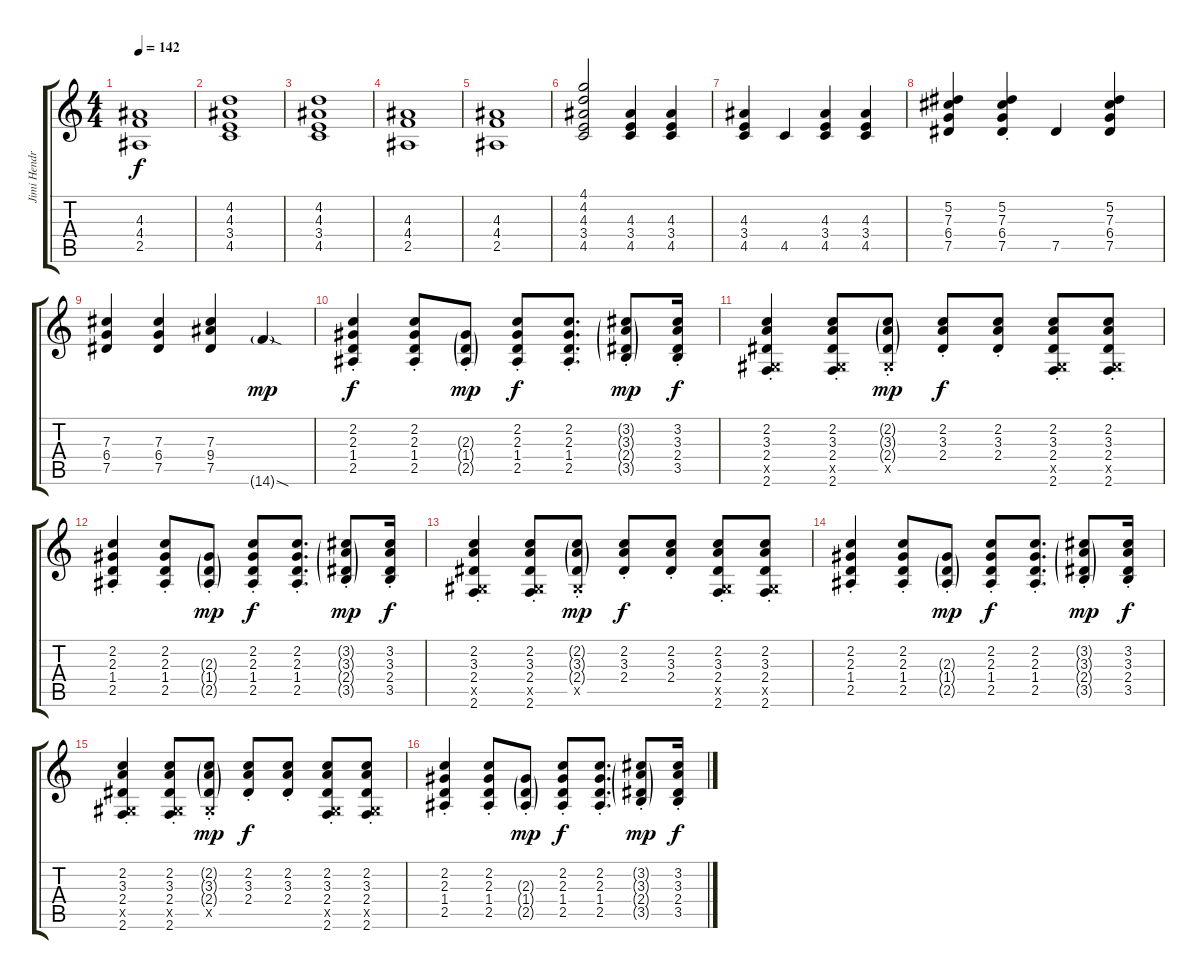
\track ("Jimi Hendrix rhythm" "Jimi Hendr") {instrument electricguitarjazz}
\staff {score tabs}
\tuning (Eb4 Bb3 Gb3 Db3 Ab2 Eb2) {hide}
\ts (4 4)
\tempo 142
\clef g2
\ks c
(4.3 4.4 2.5).1{dy f} |
(4.2 4.3 3.4 4.5).1 |
(4.2 4.3 3.4 4.5).1 |
(4.3 4.4 2.5).1 |
(4.3 4.4 2.5).1 |
(4.1 4.2 4.3 3.4 4.5).2 (4.3 3.4 4.5).4 (4.3 3.4 4.5).4 |
(4.3 3.4 4.5).4 4.5.4 (4.3 3.4 4.5).4 (4.3 3.4 4.5).4 |
(5.2 7.3 6.4 7.5).4 (5.2{st} 7.3{st} 6.4{st} 7.5{st}).4 7.5.4 (5.2 7.3 6.4 7.5).4 |
(7.3 6.4 7.5).4 (7.3 6.4 7.5).4 (7.3 9.4 7.5).4 14.6{sod g}.4{dy mp} |
(2.2{st} 2.3{st} 1.4{st} 2.5{st}).4{dy f} (2.2{st} 2.3{st} 1.4{st} 2.5{st}).8 (2.3{g st} 1.4{g st} 2.5{g st}).8{dy mp} (2.2{st} 2.3{st} 1.4{st} 2.5{st}).8{dy f} (2.2{st} 2.3{st} 1.4{st} 2.5{st}).8{d} (3.2{g st} 3.3{g st} 2.4{g st} 3.5{g st}).8{dy mp} (3.2{st} 3.3{st} 2.4{st} 3.5{st}).16{dy f} |
(2.2{st} 3.3{st} 2.4{st} 0.5{x} 2.6).4 (2.2{st} 3.3{st} 2.4{st} 0.5{x} 2.6).8 (2.2{g st} 3.3{g st} 2.4{g st} 0.5{x}).8{dy mp} (2.2{st} 3.3{st} 2.4{st}).8{dy f} (2.2{st} 3.3{st} 2.4{st}).8 (2.2{st} 3.3{st} 2.4{st} 0.5{x} 2.6{st}).8 (2.2{st} 3.3{st} 2.4{st} 0.5{x} 2.6).8 |
(2.2{st} 2.3{st} 1.4{st} 2.5{st}).4 (2.2{st} 2.3{st} 1.4{st} 2.5{st}).8 (2.3{g st} 1.4{g st} 2.5{g st}).8{dy mp} (2.2{st} 2.3{st} 1.4{st} 2.5{st}).8{dy f} (2.2{st} 2.3{st} 1.4{st} 2.5{st}).8{d} (3.2{g st} 3.3{g st} 2.4{g st} 3.5{g st}).8{dy mp} (3.2{st} 3.3{st} 2.4{st} 3.5{st}).16{dy f} |
(2.2{st} 3.3{st} 2.4{st} 0.5{x} 2.6).4 (2.2{st} 3.3{st} 2.4{st} 0.5{x} 2.6).8 (2.2{g st} 3.3{g st} 2.4{g st} 0.5{x}).8{dy mp} (2.2{st} 3.3{st} 2.4{st}).8{dy f} (2.2{st} 3.3{st} 2.4{st}).8 (2.2{st} 3.3{st} 2.4{st} 0.5{x} 2.6{st}).8 (2.2{st} 3.3{st} 2.4{st} 0.5{x} 2.6).8 |
(2.2{st} 2.3{st} 1.4{st} 2.5{st}).4 (2.2{st} 2.3{st} 1.4{st} 2.5{st}).8 (2.3{g st} 1.4{g st} 2.5{g st}).8{dy mp} (2.2{st} 2.3{st} 1.4{st} 2.5{st}).8{dy f} (2.2{st} 2.3{st} 1.4{st} 2.5{st}).8{d} (3.2{g st} 3.3{g st} 2.4{g st} 3.5{g st}).8{dy mp} (3.2{st} 3.3{st} 2.4{st} 3.5{st}).16{dy f} |
(2.2{st} 3.3{st} 2.4{st} 0.5{x} 2.6).4 (2.2{st} 3.3{st} 2.4{st} 0.5{x} 2.6).8 (2.2{g st} 3.3{g st} 2.4{g st} 0.5{x}).8{dy mp} (2.2{st} 3.3{st} 2.4{st}).8{dy f} (2.2{st} 3.3{st} 2.4{st}).8 (2.2{st} 3.3{st} 2.4{st} 0.5{x} 2.6{st}).8 (2.2{st} 3.3{st} 2.4{st} 0.5{x} 2.6).8 |
(2.2{st} 2.3{st} 1.4{st} 2.5{st}).4 (2.2{st} 2.3{st} 1.4{st} 2.5{st}).8 (2.3{g st} 1.4{g st} 2.5{g st}).8{dy mp} (2.2{st} 2.3{st} 1.4{st} 2.5{st}).8{dy f} (2.2{st} 2.3{st} 1.4{st} 2.5{st}).8{d} (3.2{g st} 3.3{g st} 2.4{g st} 3.5{g st}).8{dy mp} (3.2{st} 3.3{st} 2.4{st} 3.5{st}).16{dy f}
